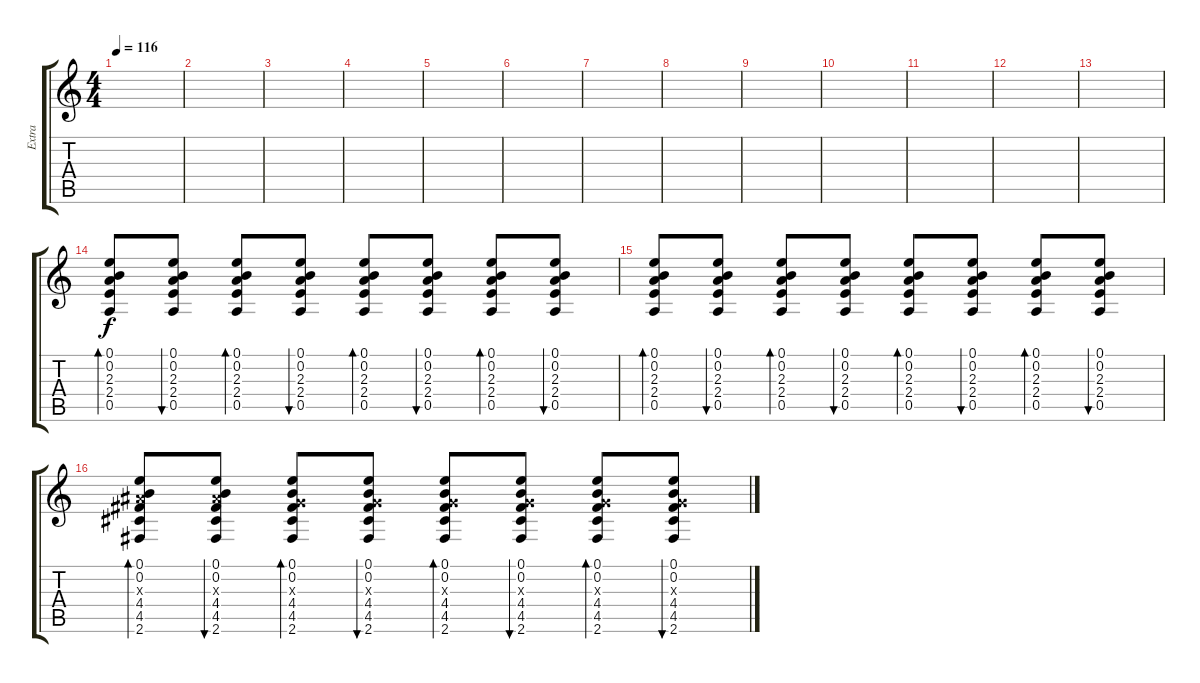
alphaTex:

\track ("Extra" "Extra") {instrument acousticguitarsteel}
\staff {score tabs}
\tuning (E4 B3 G3 D3 A2 E2) {hide}
\ts (4 4)
\tempo 116
\clef g2
\ks c
|
|
|
|
|
|
|
|
|
|
|
|
|
(0.1 0.2 2.3 2.4 0.5).8{bd 60} (0.1 0.2 2.3 2.4 0.5).8{bu 60} (0.1 0.2 2.3 2.4 0.5).8{bd 60} (0.1 0.2 2.3 2.4 0.5).8{bu 60} (0.1 0.2 2.3 2.4 0.5).8{bd 60} (0.1 0.2 2.3 2.4 0.5).8{bu 60} (0.1 0.2 2.3 2.4 0.5).8{bd 60} (0.1 0.2 2.3 2.4 0.5).8{bu 60} |
(0.1 0.2 2.3 2.4 0.5).8{bd 60} (0.1 0.2 2.3 2.4 0.5).8{bu 60} (0.1 0.2 2.3 2.4 0.5).8{bd 60} (0.1 0.2 2.3 2.4 0.5).8{bu 60} (0.1 0.2 2.3 2.4 0.5).8{bd 60} (0.1 0.2 2.3 2.4 0.5).8{bu 60} (0.1 0.2 2.3 2.4 0.5).8{bd 60} (0.1 0.2 2.3 2.4 0.5).8{bu 60} |
(0.1 0.2 3.3{x} 4.4 4.5 2.6).8{bd 60} (0.1 0.2 3.3{x} 4.4 4.5 2.6).8{bu 60} (0.1 0.2 0.3{x} 4.4 4.5 2.6).8{bd 60} (0.1 0.2 0.3{x} 4.4 4.5 2.6).8{bu 60} (0.1 0.2 0.3{x} 4.4 4.5 2.6).8{bd 60} (0.1 0.2 0.3{x} 4.4 4.5 2.6).8{bu 60} (0.1 0.2 0.3{x} 4.4 4.5 2.6).8{bd 60} (0.1 0.2 0.3{x} 4.4 4.5 2.6).8{bu 60}
